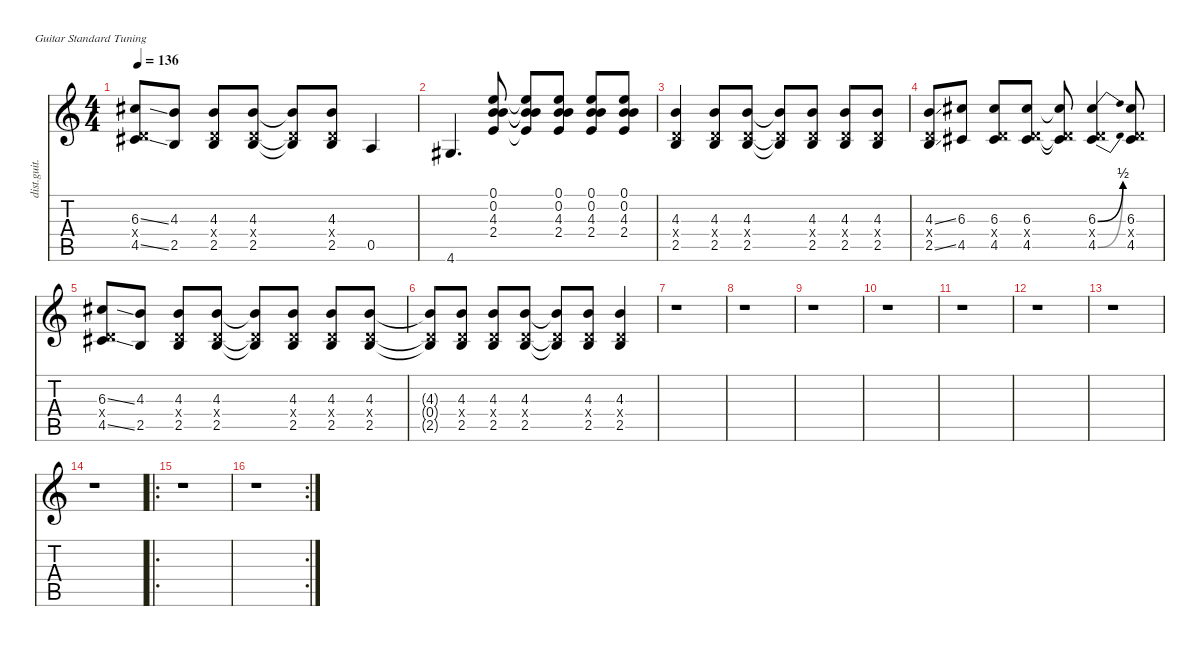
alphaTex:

\defaultSystemsLayout 4
\hideDynamics
\bracketExtendMode nobrackets
\otherSystemsTrackNameOrientation horizontal
\track ("Guitar 1" "dist.guit.") {instrument distortionguitar}
\staff {score tabs}
\tuning (E4 B3 G3 D3 A2 E2)
\ts (4 4)
\tempo 136
\clef g2
\ks c
(6.3{ss acc #} 0.4{x} 4.5{ss acc #}).8{dy f beam Up} (4.3 2.5).8{beam Up} (4.3 0.4{x} 2.5).8{beam Up} (4.3 0.4{x} 2.5).8{beam Up} (4.3{t} 0.4{x t} 2.5{t}).8{beam Up} (4.3 0.4{x} 2.5).8{beam Up} 0.5.4{beam Up} |
4.6{acc #}.4{d beam Up} (0.1 0.2 4.3 2.4).8{beam Up} (0.1{t} 0.2{t} 4.3{t} 2.4{t}).8{beam Up} (0.1 0.2 4.3 2.4).8{beam Up} (0.1 0.2 4.3 2.4).8{beam Up} (0.1 0.2 4.3 2.4).8{beam Up} |
(4.3 0.4{x} 2.5).4{beam Up} (4.3 0.4{x} 2.5).8{beam Up} (4.3 0.4{x} 2.5).8{beam Up} (4.3{t} 0.4{x t} 2.5{t}).8{beam Up} (4.3 0.4{x} 2.5).8{beam Up} (4.3 0.4{x} 2.5).8{beam Up} (4.3 0.4{x} 2.5).8{beam Up} |
(4.3{ss} 0.4{x} 2.5{ss}).8{beam Up} (6.3{acc #} 4.5{acc #}).8{beam Up} (6.3{acc #} 0.4{x} 4.5{acc #}).8{beam Up} (6.3{acc #} 0.4{x} 4.5{acc #}).8{beam Up} (6.3{t acc #} 0.4{x t} 4.5{t acc #}).8{beam Up} (6.3{be (bend 0 0 30 2) acc #} 0.4{x} 4.5{be (bend 0 0 30 2) acc #}).4{beam Up} (6.3{acc #} 0.4{x} 4.5{acc #}).8{beam Up} |
(6.3{ss acc #} 0.4{x} 4.5{ss acc #}).8{beam Up} (4.3 2.5).8{beam Up} (4.3 0.4{x} 2.5).8{beam Up} (4.3 0.4{x} 2.5).8{beam Up} (4.3{t} 0.4{x t} 2.5{t}).8{beam Up} (4.3 0.4{x} 2.5).8{beam Up} (4.3 0.4{x} 2.5).8{beam Up} (4.3 0.4{x} 2.5).8{beam Up} |
(4.3{t} 0.4{x t} 2.5{t}).8{beam Up} (4.3 0.4{x} 2.5).8{beam Up} (4.3 0.4{x} 2.5).8{beam Up} (4.3 0.4{x} 2.5).8{beam Up} (4.3{t} 0.4{x t} 2.5{t}).8{beam Up} (4.3 0.4{x} 2.5).8{beam Up} (4.3 0.4{x} 2.5).4{beam Up} |
r.1{beam Down} |
r.1{beam Down} |
r.1{beam Down} |
r.1{beam Down} |
r.1{beam Down} |
r.1{beam Down} |
r.1{beam Down} |
r.1{beam Down} |
\ro
r.1{beam Down} |
\rc 2
r.1{beam Down}
